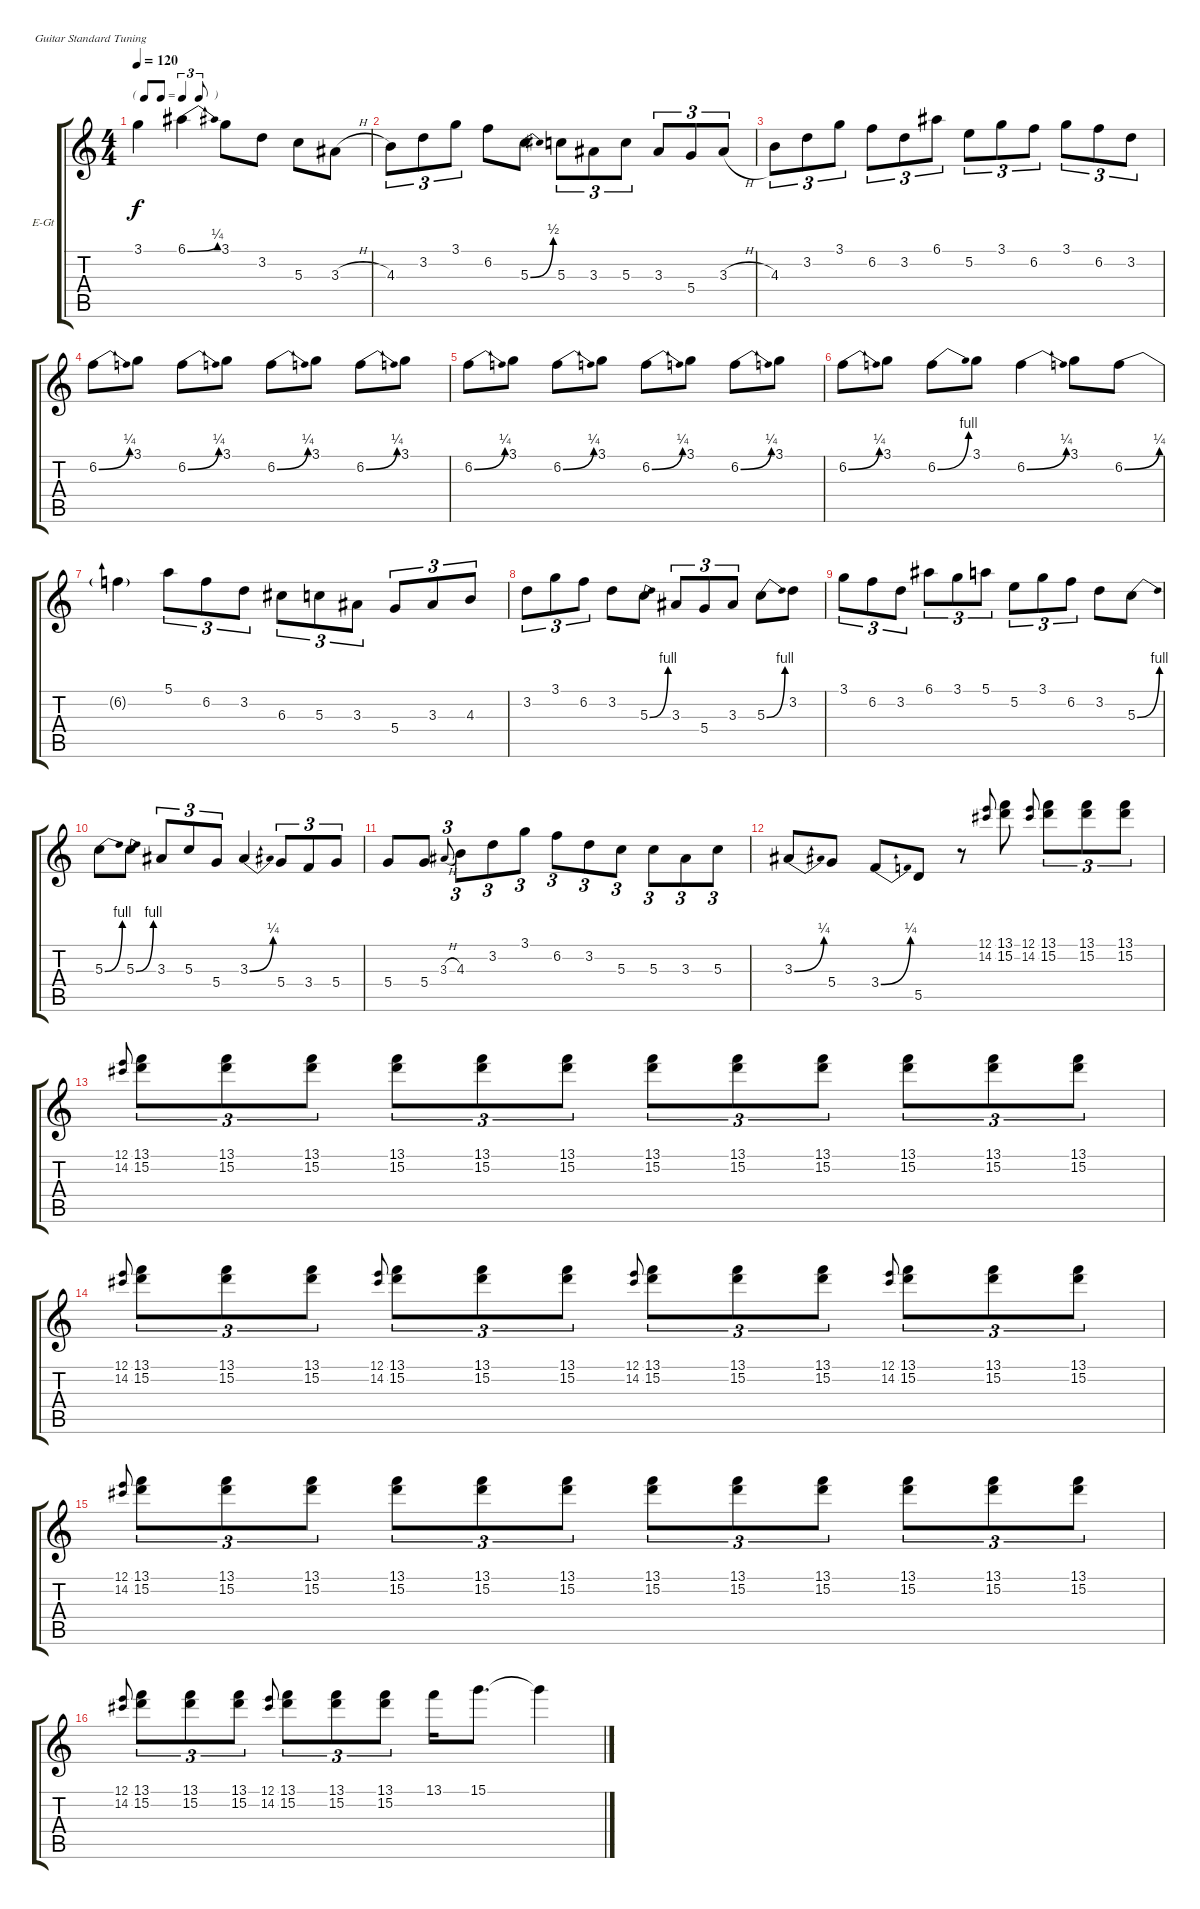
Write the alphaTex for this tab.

\defaultSystemsLayout 4
\bracketExtendMode groupsimilarinstruments
\firstSystemTrackNameOrientation horizontal
\otherSystemsTrackNameOrientation horizontal
\track ("Electric Guitar" "E-Gt") {instrument electricguitarclean}
\staff {score tabs}
\tuning (E4 B3 G3 D3 A2 E2)
\ts (4 4)
\tf triplet8th
\tempo 120
\clef g2
\ks c
3.1.4{dy f} 6.1{be (bend 0 0 14.399999999999999 1)}.4 3.1.8 3.2.8 5.3.8 3.3{h}.8 |
4.3.8{tu (3 2)} 3.2.8{tu (3 2)} 3.1.8{tu (3 2)} 6.2.8 5.3{be (bend 0 0 15 2)}.8 5.3.8{tu (3 2)} 3.3.8{tu (3 2)} 5.3.8{tu (3 2)} 3.3.8{tu (3 2)} 5.4.8{tu (3 2)} 3.3{h}.8{tu (3 2)} |
4.3.8{tu (3 2)} 3.2.8{tu (3 2)} 3.1.8{tu (3 2)} 6.2.8{tu (3 2)} 3.2.8{tu (3 2)} 6.1.8{tu (3 2)} 5.2.8{tu (3 2)} 3.1.8{tu (3 2)} 6.2.8{tu (3 2)} 3.1.8{tu (3 2)} 6.2.8{tu (3 2)} 3.2.8{tu (3 2)} |
6.2{be (bend 0 0 16.2 1)}.8 3.1.8 6.2{be (bend 0 0 16.2 1)}.8 3.1.8 6.2{be (bend 0 0 16.2 1)}.8 3.1.8 6.2{be (bend 0 0 16.2 1)}.8 3.1.8 |
6.2{be (bend 0 0 16.2 1)}.8 3.1.8 6.2{be (bend 0 0 16.2 1)}.8 3.1.8 6.2{be (bend 0 0 16.2 1)}.8 3.1.8 6.2{be (bend 0 0 16.2 1)}.8 3.1.8 |
6.2{be (bend 0 0 16.2 1)}.8 3.1.8 6.2{be (bend 0 0 15.6 4)}.8 3.1.8 6.2{be (bend 0 0 15 1)}.4 3.1.8 6.2{be (bend 0 0 15 1)}.8 |
6.2{t}.4 5.1.8{tu (3 2)} 6.2.8{tu (3 2)} 3.2.8{tu (3 2)} 6.3.8{tu (3 2)} 5.3.8{tu (3 2)} 3.3.8{tu (3 2)} 5.4.8{tu (3 2)} 3.3.8{tu (3 2)} 4.3.8{tu (3 2)} |
3.2.8{tu (3 2)} 3.1.8{tu (3 2)} 6.2.8{tu (3 2)} 3.2.8 5.3{be (bend 0 0 15 4)}.8 3.3.8{tu (3 2)} 5.4.8{tu (3 2)} 3.3.8{tu (3 2)} 5.3{be (bend 0 0 15 4)}.8 3.2.8 |
3.1.8{tu (3 2)} 6.2.8{tu (3 2)} 3.2.8{tu (3 2)} 6.1.8{tu (3 2)} 3.1.8{tu (3 2)} 5.1.8{tu (3 2)} 5.2.8{tu (3 2)} 3.1.8{tu (3 2)} 6.2.8{tu (3 2)} 3.2.8 5.3{be (bend 0 0 15 4)}.8 |
5.3{be (bend 0 0 15 4)}.8 5.3{be (bend 0 0 15 4)}.8 3.3.8{tu (3 2)} 5.3.8{tu (3 2)} 5.4.8{tu (3 2)} 3.3{be (bend 0 0 14.399999999999999 1)}.4 5.4.8{tu (3 2)} 3.4.8{tu (3 2)} 5.4.8{tu (3 2)} |
5.4.8 5.4.8 3.3{h}.8{tu (3 2) gr onbeat} 4.3.8{tu (3 2)} 3.2.8{tu (3 2)} 3.1.8{tu (3 2)} 6.2.8{tu (3 2)} 3.2.8{tu (3 2)} 5.3.8{tu (3 2)} 5.3.8{tu (3 2)} 3.3.8{tu (3 2)} 5.3.8{tu (3 2)} |
3.3{be (bend 0 0 15.6 1)}.8 5.4.8 3.4{be (bend 0 0 15.6 1)}.8 5.5.8 r.8 (12.1 14.2).8{gr onbeat} (13.1 15.2).8 (12.1 14.2).8{gr onbeat} (13.1 15.2).8{tu (3 2)} (15.2 13.1).8{tu (3 2)} (15.2 13.1).8{tu (3 2)} |
(12.1 14.2).8{gr onbeat} (13.1 15.2).8{tu (3 2)} (15.2 13.1).8{tu (3 2)} (15.2 13.1).8{tu (3 2)} (13.1 15.2).8{tu (3 2)} (15.2 13.1).8{tu (3 2)} (15.2 13.1).8{tu (3 2)} (13.1 15.2).8{tu (3 2)} (15.2 13.1).8{tu (3 2)} (15.2 13.1).8{tu (3 2)} (13.1 15.2).8{tu (3 2)} (15.2 13.1).8{tu (3 2)} (15.2 13.1).8{tu (3 2)} |
(12.1 14.2).8{gr onbeat} (13.1 15.2).8{tu (3 2)} (15.2 13.1).8{tu (3 2)} (15.2 13.1).8{tu (3 2)} (12.1 14.2).8{gr onbeat} (13.1 15.2).8{tu (3 2)} (15.2 13.1).8{tu (3 2)} (15.2 13.1).8{tu (3 2)} (12.1 14.2).8{gr onbeat} (13.1 15.2).8{tu (3 2)} (15.2 13.1).8{tu (3 2)} (15.2 13.1).8{tu (3 2)} (12.1 14.2).8{gr onbeat} (13.1 15.2).8{tu (3 2)} (15.2 13.1).8{tu (3 2)} (15.2 13.1).8{tu (3 2)} |
(12.1 14.2).8{gr onbeat} (13.1 15.2).8{tu (3 2)} (15.2 13.1).8{tu (3 2)} (15.2 13.1).8{tu (3 2)} (13.1 15.2).8{tu (3 2)} (15.2 13.1).8{tu (3 2)} (15.2 13.1).8{tu (3 2)} (13.1 15.2).8{tu (3 2)} (15.2 13.1).8{tu (3 2)} (15.2 13.1).8{tu (3 2)} (13.1 15.2).8{tu (3 2)} (15.2 13.1).8{tu (3 2)} (15.2 13.1).8{tu (3 2)} |
(12.1 14.2).8{gr onbeat} (13.1 15.2).8{tu (3 2)} (15.2 13.1).8{tu (3 2)} (15.2 13.1).8{tu (3 2)} (12.1 14.2).8{gr onbeat} (13.1 15.2).8{tu (3 2)} (15.2 13.1).8{tu (3 2)} (15.2 13.1).8{tu (3 2)} 13.1.16 15.1.8{d} 15.1{t}.4
